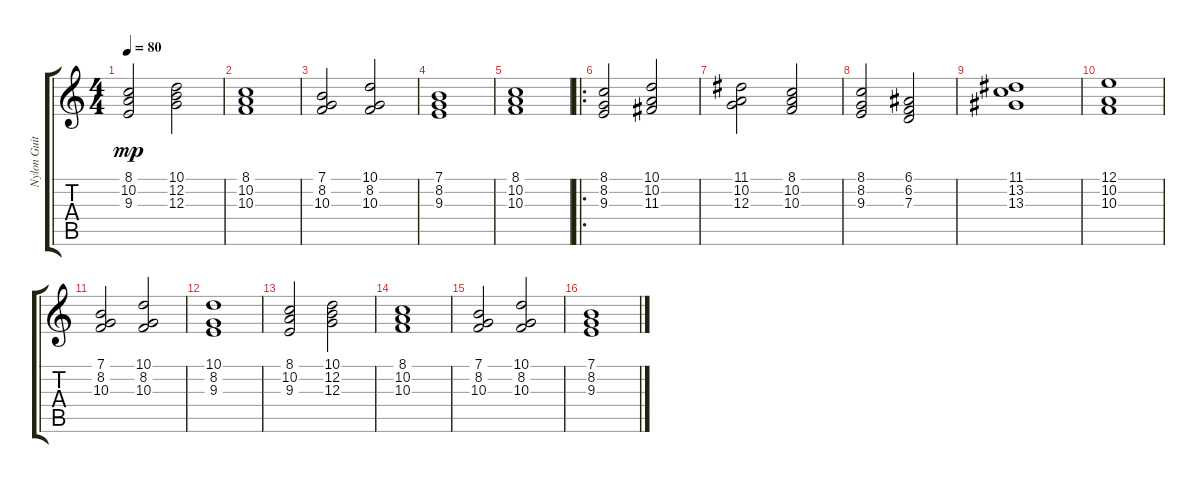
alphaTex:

\track ("Nylon Guitar" "Nylon Guit") {instrument stringensemble1}
\staff {score tabs}
\tuning (E4 B3 G3 D3 A2 E2) {hide}
\ts (4 4)
\tempo 80
\clef g2
\ks c
(8.1 10.2 9.3).2{dy mp} (10.1 12.2 12.3).2 |
(8.1 10.2 10.3).1 |
(7.1 8.2 10.3).2 (10.1 8.2 10.3).2 |
(7.1 8.2 9.3).1 |
(8.1 10.2 10.3).1 |
\ro
(8.1 8.2 9.3).2 (10.1 10.2 11.3).2 |
(11.1 10.2 12.3).2 (8.1 10.2 10.3).2 |
(8.1 8.2 9.3).2 (6.1 6.2 7.3).2 |
(11.1 13.2 13.3).1 |
(12.1 10.2 10.3).1 |
(7.1 8.2 10.3).2 (10.1 8.2 10.3).2 |
(10.1 8.2 9.3).1 |
(8.1 10.2 9.3).2 (10.1 12.2 12.3).2 |
(8.1 10.2 10.3).1 |
(7.1 8.2 10.3).2 (10.1 8.2 10.3).2 |
(7.1 8.2 9.3).1
